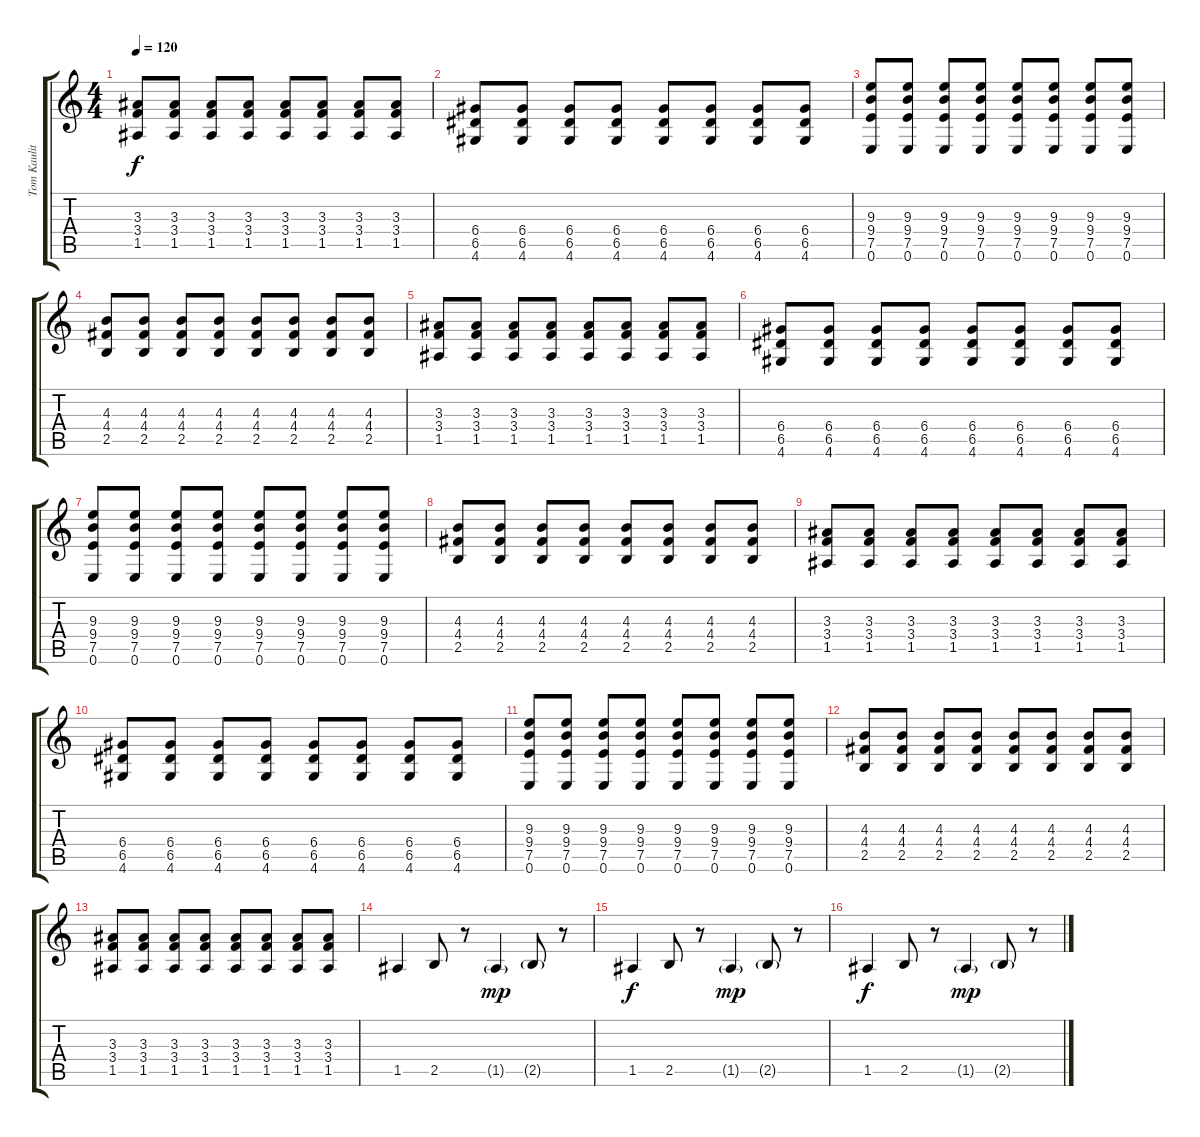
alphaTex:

\track ("Tom Kaulitz" "Tom Kaulit") {instrument distortionguitar}
\staff {score tabs}
\tuning (E4 B3 G3 D3 A2 E2) {hide}
\ts (4 4)
\tempo 120
\clef g2
\ks c
(3.3 3.4 1.5).8{dy f} (3.3 3.4 1.5).8 (3.3 3.4 1.5).8 (3.3 3.4 1.5).8 (3.3 3.4 1.5).8 (3.3 3.4 1.5).8 (3.3 3.4 1.5).8 (3.3 3.4 1.5).8 |
(6.4 6.5 4.6).8 (6.4 6.5 4.6).8 (6.4 6.5 4.6).8 (6.4 6.5 4.6).8 (6.4 6.5 4.6).8 (6.4 6.5 4.6).8 (6.4 6.5 4.6).8 (6.4 6.5 4.6).8 |
(9.3 9.4 7.5 0.6).8 (9.3 9.4 7.5 0.6).8 (9.3 9.4 7.5 0.6).8 (9.3 9.4 7.5 0.6).8 (9.3 9.4 7.5 0.6).8 (9.3 9.4 7.5 0.6).8 (9.3 9.4 7.5 0.6).8 (9.3 9.4 7.5 0.6).8 |
(4.3 4.4 2.5).8 (4.3 4.4 2.5).8 (4.3 4.4 2.5).8 (4.3 4.4 2.5).8 (4.3 4.4 2.5).8 (4.3 4.4 2.5).8 (4.3 4.4 2.5).8 (4.3 4.4 2.5).8 |
(3.3 3.4 1.5).8 (3.3 3.4 1.5).8 (3.3 3.4 1.5).8 (3.3 3.4 1.5).8 (3.3 3.4 1.5).8 (3.3 3.4 1.5).8 (3.3 3.4 1.5).8 (3.3 3.4 1.5).8 |
(6.4 6.5 4.6).8 (6.4 6.5 4.6).8 (6.4 6.5 4.6).8 (6.4 6.5 4.6).8 (6.4 6.5 4.6).8 (6.4 6.5 4.6).8 (6.4 6.5 4.6).8 (6.4 6.5 4.6).8 |
(9.3 9.4 7.5 0.6).8 (9.3 9.4 7.5 0.6).8 (9.3 9.4 7.5 0.6).8 (9.3 9.4 7.5 0.6).8 (9.3 9.4 7.5 0.6).8 (9.3 9.4 7.5 0.6).8 (9.3 9.4 7.5 0.6).8 (9.3 9.4 7.5 0.6).8 |
(4.3 4.4 2.5).8 (4.3 4.4 2.5).8 (4.3 4.4 2.5).8 (4.3 4.4 2.5).8 (4.3 4.4 2.5).8 (4.3 4.4 2.5).8 (4.3 4.4 2.5).8 (4.3 4.4 2.5).8 |
(3.3 3.4 1.5).8 (3.3 3.4 1.5).8 (3.3 3.4 1.5).8 (3.3 3.4 1.5).8 (3.3 3.4 1.5).8 (3.3 3.4 1.5).8 (3.3 3.4 1.5).8 (3.3 3.4 1.5).8 |
(6.4 6.5 4.6).8 (6.4 6.5 4.6).8 (6.4 6.5 4.6).8 (6.4 6.5 4.6).8 (6.4 6.5 4.6).8 (6.4 6.5 4.6).8 (6.4 6.5 4.6).8 (6.4 6.5 4.6).8 |
(9.3 9.4 7.5 0.6).8 (9.3 9.4 7.5 0.6).8 (9.3 9.4 7.5 0.6).8 (9.3 9.4 7.5 0.6).8 (9.3 9.4 7.5 0.6).8 (9.3 9.4 7.5 0.6).8 (9.3 9.4 7.5 0.6).8 (9.3 9.4 7.5 0.6).8 |
(4.3 4.4 2.5).8 (4.3 4.4 2.5).8 (4.3 4.4 2.5).8 (4.3 4.4 2.5).8 (4.3 4.4 2.5).8 (4.3 4.4 2.5).8 (4.3 4.4 2.5).8 (4.3 4.4 2.5).8 |
(3.3 3.4 1.5).8 (3.3 3.4 1.5).8 (3.3 3.4 1.5).8 (3.3 3.4 1.5).8 (3.3 3.4 1.5).8 (3.3 3.4 1.5).8 (3.3 3.4 1.5).8 (3.3 3.4 1.5).8 |
1.5.4 2.5.8 r.8 1.5{g}.4{dy mp} 2.5{g}.8 r.8 |
1.5.4{dy f} 2.5.8 r.8 1.5{g}.4{dy mp} 2.5{g}.8 r.8 |
1.5.4{dy f} 2.5.8 r.8 1.5{g}.4{dy mp} 2.5{g}.8 r.8
